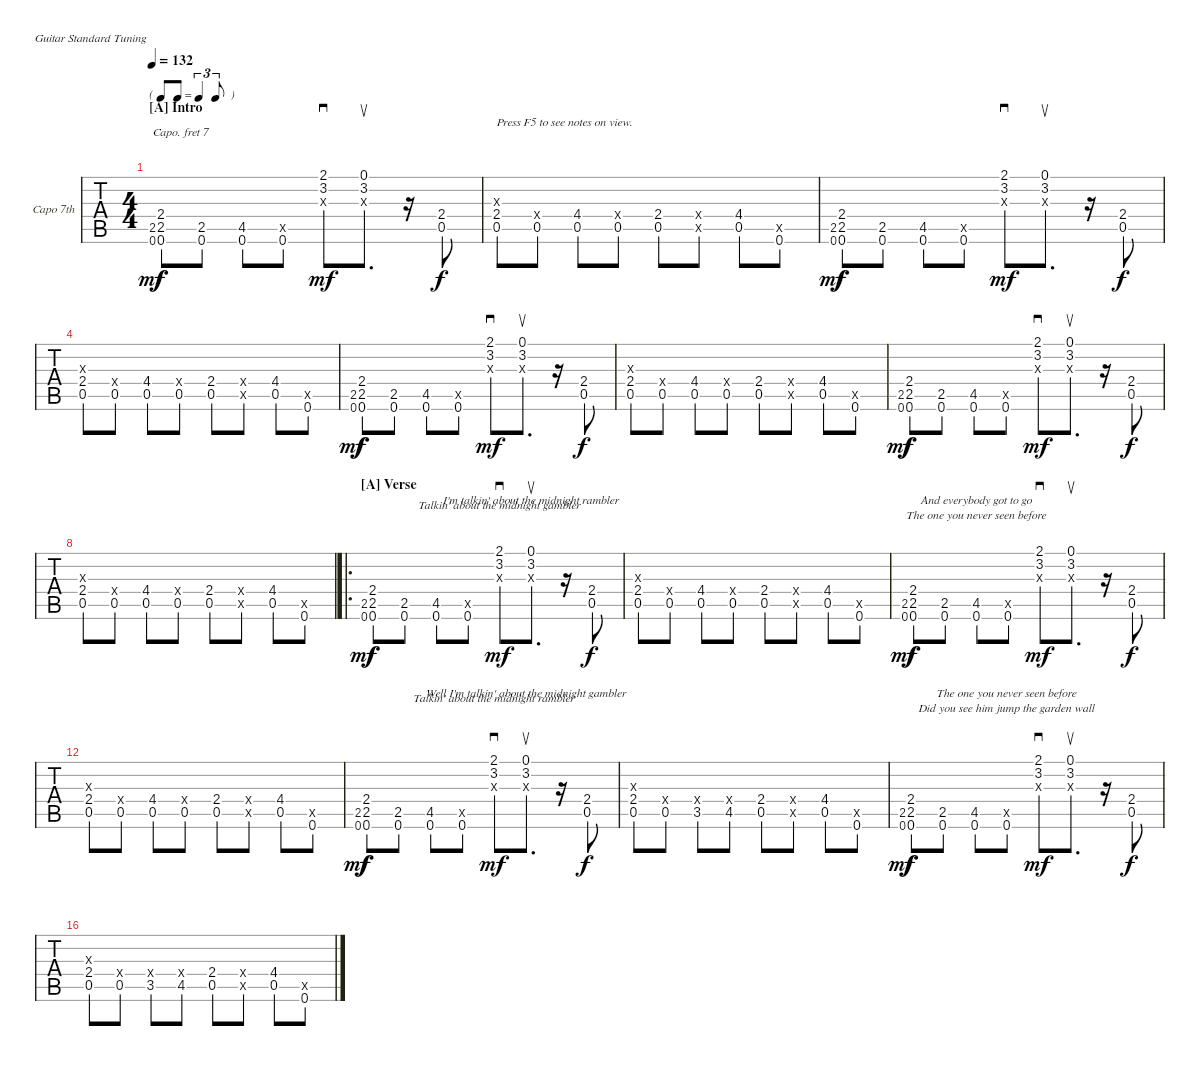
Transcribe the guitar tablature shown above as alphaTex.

\bracketExtendMode nobrackets
\firstSystemTrackNameOrientation horizontal
\otherSystemsTrackNameOrientation horizontal
\defaultBarNumberDisplay FirstOfSystem
\track ("Capo 7th" "Capo 7th") {instrument electricguitarclean}
\staff {tabs}
\capo 7
\tuning (E4 B3 G3 D3 A2 E2)
\ts (4 4)
\beaming (8 2 2 2 2)
\tf triplet8th
\section ("A" "Intro")
\scale
0.350649
\tempo 132
\accidentals auto
\clef g2
\ottava regular
\simile none
\scale
0.343023
\ks c
(0.6 2.5).8{gr dy mf instrument electricguitarclean} (2.5{st} 0.6{st} 2.4{st}).8{lyrics (0 "") lyrics (1 "") lyrics (2 "") lyrics (3 "") lyrics (4 "") dy f} (2.5 0.6).8{lyrics (0 "") lyrics (1 "") lyrics (2 "") lyrics (3 "") lyrics (4 "")} (4.5 0.6).8{lyrics (0 "") lyrics (1 "") lyrics (2 "") lyrics (3 "") lyrics (4 "")} (2.5{x} 0.6).8{lyrics (0 "") lyrics (1 "") lyrics (2 "") lyrics (3 "") lyrics (4 "")} (2.1 3.2 2.3{x}).8{sd dy mf} (0.1 3.2 2.3{x}).8{d su} r.16 (2.4 0.5).8{lyrics (0 "") lyrics (1 "") lyrics (2 "") lyrics (3 "") lyrics (4 "") dy f} |
\scale
0.181818
\scale
0.18314 (2.4{st} 0.5{st} 2.3{st x}).8{txt "Press F5 to see notes on view." lyrics (0 "") lyrics (1 "") lyrics (2 "") lyrics (3 "") lyrics (4 "")} (2.4{x} 0.5).8{lyrics (0 "") lyrics (1 "") lyrics (2 "") lyrics (3 "") lyrics (4 "")} (4.4 0.5).8{lyrics (0 "") lyrics (1 "") lyrics (2 "") lyrics (3 "") lyrics (4 "")} (2.4{x} 0.5).8{lyrics (0 "") lyrics (1 "") lyrics (2 "") lyrics (3 "") lyrics (4 "")} (2.4{st} 0.5{st}).8{lyrics (0 "") lyrics (1 "") lyrics (2 "") lyrics (3 "") lyrics (4 "")} (2.4{x} 0.5{x}).8{lyrics (0 "") lyrics (1 "") lyrics (2 "") lyrics (3 "") lyrics (4 "")} (4.4 0.5).8{lyrics (0 "") lyrics (1 "") lyrics (2 "") lyrics (3 "") lyrics (4 "")} (2.5{x} 0.6).8{lyrics (0 "") lyrics (1 "") lyrics (2 "") lyrics (3 "") lyrics (4 "")} |
\scale
0.285714
\scale
0.290698
\ks b
(0.6 2.5).8{gr dy mf} (2.5{st} 0.6{st} 2.4{st}).8{dy f} (2.5 0.6).8 (4.5 0.6).8 (2.5{x} 0.6).8 (2.1 3.2 2.3{x}).8{sd dy mf} (0.1 3.2 2.3{x}).8{d su} r.16 (2.4 0.5).8{dy f} |
\scale
0.181818
\scale
0.18314 (2.4{st} 0.5{st} 2.3{st x}).8 (2.4{x} 0.5).8 (4.4 0.5).8 (2.4{x} 0.5).8 (2.4{st} 0.5{st}).8 (2.4{x} 0.5{x}).8 (4.4 0.5).8 (2.5{x} 0.6).8 |
\scale
0.305556
\scale
0.25 (0.6 2.5).8{gr dy mf} (2.5{st} 0.6{st} 2.4{st}).8{dy f} (2.5 0.6).8 (4.5 0.6).8 (2.5{x} 0.6).8 (2.1 3.2 2.3{x}).8{sd dy mf} (0.1 3.2 2.3{x}).8{d su} r.16 (2.4 0.5).8{dy f} |
\scale
0.194444
\scale
0.25 (2.4{st} 0.5{st} 2.3{st x}).8 (2.4{x} 0.5).8 (4.4 0.5).8 (2.4{x} 0.5).8 (2.4{st} 0.5{st}).8 (2.4{x} 0.5{x}).8 (4.4 0.5).8 (2.5{x} 0.6).8 |
\scale
0.305556
\scale
0.25 (0.6 2.5).8{gr dy mf} (2.5{st} 0.6{st} 2.4{st}).8{dy f} (2.5 0.6).8 (4.5 0.6).8 (2.5{x} 0.6).8 (2.1 3.2 2.3{x}).8{sd dy mf} (0.1 3.2 2.3{x}).8{d su} r.16 (2.4 0.5).8{dy f} |
\scale
0.194444
\scale
0.25 (2.4{st} 0.5{st} 2.3{st x}).8 (2.4{x} 0.5).8 (4.4 0.5).8 (2.4{x} 0.5).8 (2.4{st} 0.5{st}).8 (2.4{x} 0.5{x}).8 (4.4 0.5).8 (2.5{x} 0.6).8 |
\ro
\section ("A" "Verse")
\scale
0.315068
\scale
0.284091 (0.6 2.5).8{lyrics (0 "") lyrics (1 "") lyrics (2 "") lyrics (3 "") lyrics (4 "") gr dy mf} (2.5{st} 0.6{st} 2.4{st}).8{lyrics (0 "") lyrics (1 "") lyrics (2 "") lyrics (3 "") lyrics (4 "") dy f} (2.5 0.6).8{lyrics (0 "") lyrics (1 "") lyrics (2 "") lyrics (3 "") lyrics (4 "")} (4.5 0.6).8{lyrics (0 "") lyrics (1 "") lyrics (2 "") lyrics (3 "") lyrics (4 "")} (2.5{x} 0.6).8{lyrics (0 "") lyrics (1 "") lyrics (2 "") lyrics (3 "") lyrics (4 "")} (2.1 3.2 2.3{x}).8{sd lyrics (0 "") lyrics (1 "Talkin' about the midnight gambler") lyrics (2 "") lyrics (3 "") lyrics (4 "") dy mf} (0.1 3.2 2.3{x}).8{d su lyrics (0 "I'm talkin' about the midnight rambler") lyrics (1 "") lyrics (2 "") lyrics (3 "") lyrics (4 "")} r.16 (2.4 0.5).8{lyrics (0 "") lyrics (1 "") lyrics (2 "") lyrics (3 "") lyrics (4 "") dy f} |
\scale
0.191781
\scale
0.238636 (2.4{st} 0.5{st} 2.3{st x}).8{lyrics (0 "") lyrics (1 "") lyrics (2 "") lyrics (3 "") lyrics (4 "")} (2.4{x} 0.5).8{lyrics (0 "") lyrics (1 "") lyrics (2 "") lyrics (3 "") lyrics (4 "")} (4.4 0.5).8{lyrics (0 "") lyrics (1 "") lyrics (2 "") lyrics (3 "") lyrics (4 "")} (2.4{x} 0.5).8{lyrics (0 "") lyrics (1 "") lyrics (2 "") lyrics (3 "") lyrics (4 "")} (2.4{st} 0.5{st}).8{lyrics (0 "") lyrics (1 "") lyrics (2 "") lyrics (3 "") lyrics (4 "")} (2.4{x} 0.5{x}).8{lyrics (0 "") lyrics (1 "") lyrics (2 "") lyrics (3 "") lyrics (4 "")} (4.4 0.5).8{lyrics (0 "") lyrics (1 "") lyrics (2 "") lyrics (3 "") lyrics (4 "")} (2.5{x} 0.6).8{lyrics (0 "") lyrics (1 "") lyrics (2 "") lyrics (3 "") lyrics (4 "")} |
\scale
0.30137
\scale
0.238636 (0.6 2.5).8{lyrics (0 "") lyrics (1 "") lyrics (2 "") lyrics (3 "") lyrics (4 "") gr dy mf} (2.5{st} 0.6{st} 2.4{st}).8{lyrics (0 "") lyrics (1 "") lyrics (2 "") lyrics (3 "") lyrics (4 "") dy f} (2.5 0.6).8{lyrics (0 "") lyrics (1 "") lyrics (2 "") lyrics (3 "") lyrics (4 "")} (4.5 0.6).8{lyrics (0 "And everybody got to go") lyrics (1 "The one you never seen before") lyrics (2 "") lyrics (3 "") lyrics (4 "")} (2.5{x} 0.6).8{lyrics (0 "") lyrics (1 "") lyrics (2 "") lyrics (3 "") lyrics (4 "")} (2.1 3.2 2.3{x}).8{sd lyrics (0 "") lyrics (1 "") lyrics (2 "") lyrics (3 "") lyrics (4 "") dy mf} (0.1 3.2 2.3{x}).8{d su lyrics (0 "") lyrics (1 "") lyrics (2 "") lyrics (3 "") lyrics (4 "")} r.16 (2.4 0.5).8{lyrics (0 "") lyrics (1 "") lyrics (2 "") lyrics (3 "") lyrics (4 "") dy f} |
\scale
0.191781
\scale
0.238636 (2.4{st} 0.5{st} 2.3{st x}).8{lyrics (0 "") lyrics (1 "") lyrics (2 "") lyrics (3 "") lyrics (4 "")} (2.4{x} 0.5).8{lyrics (0 "") lyrics (1 "") lyrics (2 "") lyrics (3 "") lyrics (4 "")} (4.4 0.5).8{lyrics (0 "") lyrics (1 "") lyrics (2 "") lyrics (3 "") lyrics (4 "")} (2.4{x} 0.5).8{lyrics (0 "") lyrics (1 "") lyrics (2 "") lyrics (3 "") lyrics (4 "")} (2.4{st} 0.5{st}).8{lyrics (0 "") lyrics (1 "") lyrics (2 "") lyrics (3 "") lyrics (4 "")} (2.4{x} 0.5{x}).8{lyrics (0 "") lyrics (1 "") lyrics (2 "") lyrics (3 "") lyrics (4 "")} (4.4 0.5).8{lyrics (0 "") lyrics (1 "") lyrics (2 "") lyrics (3 "") lyrics (4 "")} (2.5{x} 0.6).8{lyrics (0 "") lyrics (1 "") lyrics (2 "") lyrics (3 "") lyrics (4 "")} |
\scale
0.305556
\scale
0.25 (0.6 2.5).8{lyrics (0 "") lyrics (1 "") lyrics (2 "") lyrics (3 "") lyrics (4 "") gr dy mf} (2.5{st} 0.6{st} 2.4{st}).8{lyrics (0 "") lyrics (1 "") lyrics (2 "") lyrics (3 "") lyrics (4 "") dy f} (2.5 0.6).8{lyrics (0 "") lyrics (1 "") lyrics (2 "") lyrics (3 "") lyrics (4 "")} (4.5 0.6).8{lyrics (0 "") lyrics (1 "") lyrics (2 "") lyrics (3 "") lyrics (4 "")} (2.5{x} 0.6).8{lyrics (0 "") lyrics (1 "") lyrics (2 "") lyrics (3 "") lyrics (4 "")} (2.1 3.2 2.3{x}).8{sd lyrics (0 "") lyrics (1 "Talkin' about the midnight rambler") lyrics (2 "") lyrics (3 "") lyrics (4 "") dy mf} (0.1 3.2 2.3{x}).8{d su lyrics (0 "Well I'm talkin' about the midnight gambler") lyrics (1 "") lyrics (2 "") lyrics (3 "") lyrics (4 "")} r.16 (2.4 0.5).8{lyrics (0 "") lyrics (1 "") lyrics (2 "") lyrics (3 "") lyrics (4 "") dy f} |
\scale
0.194444
\scale
0.25 (2.4{st} 0.5{st} 2.3{st x}).8{lyrics (0 "") lyrics (1 "") lyrics (2 "") lyrics (3 "") lyrics (4 "")} (2.4{x} 0.5).8{lyrics (0 "") lyrics (1 "") lyrics (2 "") lyrics (3 "") lyrics (4 "")} (2.4{x} 3.5).8{lyrics (0 "") lyrics (1 "") lyrics (2 "") lyrics (3 "") lyrics (4 "")} (2.4{x} 4.5).8{lyrics (0 "") lyrics (1 "") lyrics (2 "") lyrics (3 "") lyrics (4 "")} (2.4{st} 0.5{st}).8{lyrics (0 "") lyrics (1 "") lyrics (2 "") lyrics (3 "") lyrics (4 "")} (2.4{x} 0.5{x}).8{lyrics (0 "") lyrics (1 "") lyrics (2 "") lyrics (3 "") lyrics (4 "")} (4.4 0.5).8{lyrics (0 "") lyrics (1 "") lyrics (2 "") lyrics (3 "") lyrics (4 "")} (2.5{x} 0.6).8{lyrics (0 "") lyrics (1 "") lyrics (2 "") lyrics (3 "") lyrics (4 "")} |
\scale
0.305556
\scale
0.25 (0.6 2.5).8{lyrics (0 "") lyrics (1 "") lyrics (2 "") lyrics (3 "") lyrics (4 "") gr dy mf} (2.5{st} 0.6{st} 2.4{st}).8{lyrics (0 "") lyrics (1 "") lyrics (2 "") lyrics (3 "") lyrics (4 "") dy f} (2.5 0.6).8{lyrics (0 "") lyrics (1 "") lyrics (2 "") lyrics (3 "") lyrics (4 "")} (4.5 0.6).8{lyrics (0 "") lyrics (1 "") lyrics (2 "") lyrics (3 "") lyrics (4 "")} (2.5{x} 0.6).8{lyrics (0 "The one you never seen before") lyrics (1 "Did you see him jump the garden wall") lyrics (2 "") lyrics (3 "") lyrics (4 "")} (2.1 3.2 2.3{x}).8{sd lyrics (0 "") lyrics (1 "") lyrics (2 "") lyrics (3 "") lyrics (4 "") dy mf} (0.1 3.2 2.3{x}).8{d su lyrics (0 "") lyrics (1 "") lyrics (2 "") lyrics (3 "") lyrics (4 "")} r.16 (2.4 0.5).8{lyrics (0 "") lyrics (1 "") lyrics (2 "") lyrics (3 "") lyrics (4 "") dy f} |
\scale
0.194444
\scale
0.25 (2.4{st} 0.5{st} 2.3{st x}).8{lyrics (0 "") lyrics (1 "") lyrics (2 "") lyrics (3 "") lyrics (4 "")} (2.4{x} 0.5).8{lyrics (0 "") lyrics (1 "") lyrics (2 "") lyrics (3 "") lyrics (4 "")} (2.4{x} 3.5).8{lyrics (0 "") lyrics (1 "") lyrics (2 "") lyrics (3 "") lyrics (4 "")} (2.4{x} 4.5).8{lyrics (0 "") lyrics (1 "") lyrics (2 "") lyrics (3 "") lyrics (4 "")} (2.4{st} 0.5{st}).8{lyrics (0 "") lyrics (1 "") lyrics (2 "") lyrics (3 "") lyrics (4 "")} (2.4{x} 0.5{x}).8{lyrics (0 "") lyrics (1 "") lyrics (2 "") lyrics (3 "") lyrics (4 "")} (4.4 0.5).8{lyrics (0 "") lyrics (1 "") lyrics (2 "") lyrics (3 "") lyrics (4 "")} (2.5{x} 0.6).8{lyrics (0 "") lyrics (1 "") lyrics (2 "") lyrics (3 "") lyrics (4 "")}
